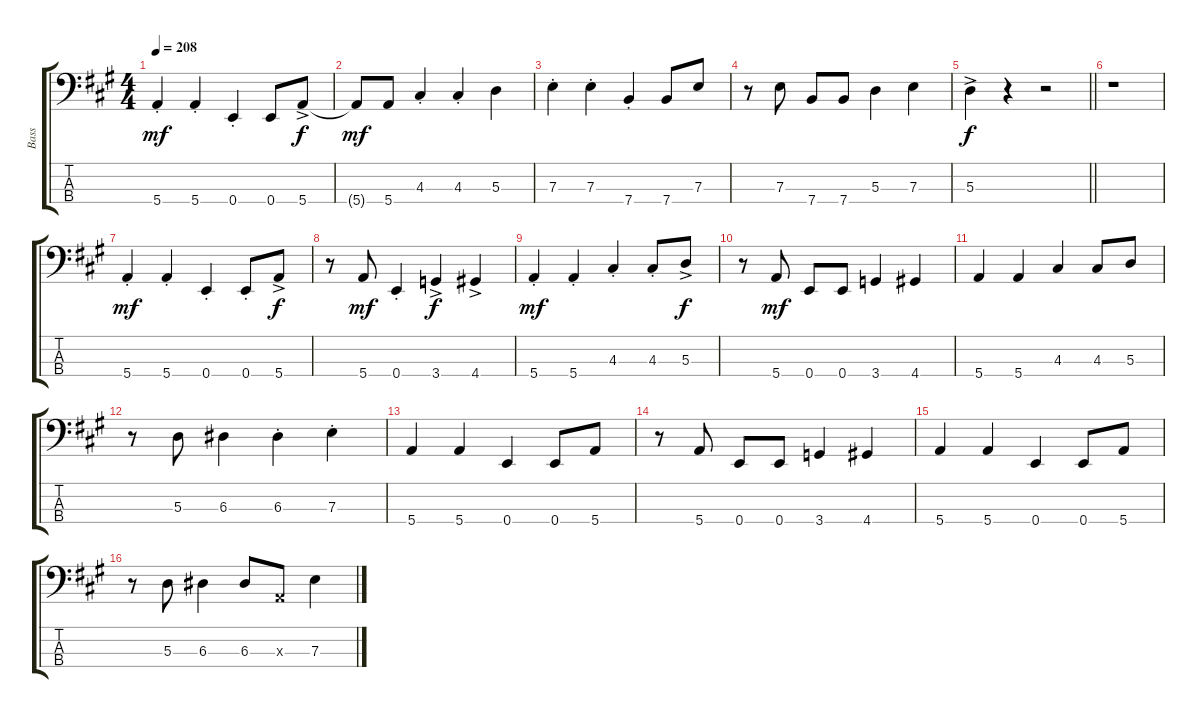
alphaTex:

\track ("Bass" "Bass") {instrument electricbasspick}
\staff {score tabs}
\tuning (G2 D2 A1 E1) {hide}
\ts (4 4)
\tempo 208
\clef f4
\ks a
5.4{st}.4{dy mf} 5.4{st}.4 0.4{st}.4 0.4.8 5.4{ac}.8{dy f} |
5.4{t}.8{dy mf} 5.4.8 4.3{st}.4 4.3{st}.4 5.3.4 |
7.3{st}.4 7.3{st}.4 7.4{st}.4 7.4.8 7.3.8 |
r.8 7.3.8 7.4.8 7.4.8 5.3.4 7.3.4 |
\barLineRight lightlight
5.3{ac}.4{dy f} r.4 r.2 |
r.1 |
5.4{st}.4{dy mf} 5.4{st}.4 0.4{st}.4 0.4{st}.8 5.4{ac}.8{dy f} |
r.8 5.4.8{dy mf} 0.4{st}.4 3.4{ac}.4{dy f} 4.4{ac}.4 |
5.4{st}.4{dy mf} 5.4{st}.4 4.3{st}.4 4.3{st}.8 5.3{ac}.8{dy f} |
r.8 5.4.8{dy mf} 0.4.8 0.4.8 3.4.4 4.4.4 |
5.4.4 5.4.4 4.3.4 4.3.8 5.3.8 |
r.8 5.3.8 6.3.4 6.3{st}.4 7.3{st}.4 |
5.4.4 5.4.4 0.4.4 0.4.8 5.4.8 |
r.8 5.4.8 0.4.8 0.4.8 3.4.4 4.4.4 |
5.4.4 5.4.4 0.4.4 0.4.8 5.4.8 |
r.8 5.3.8 6.3.4 6.3.8 0.3{x}.8 7.3.4
